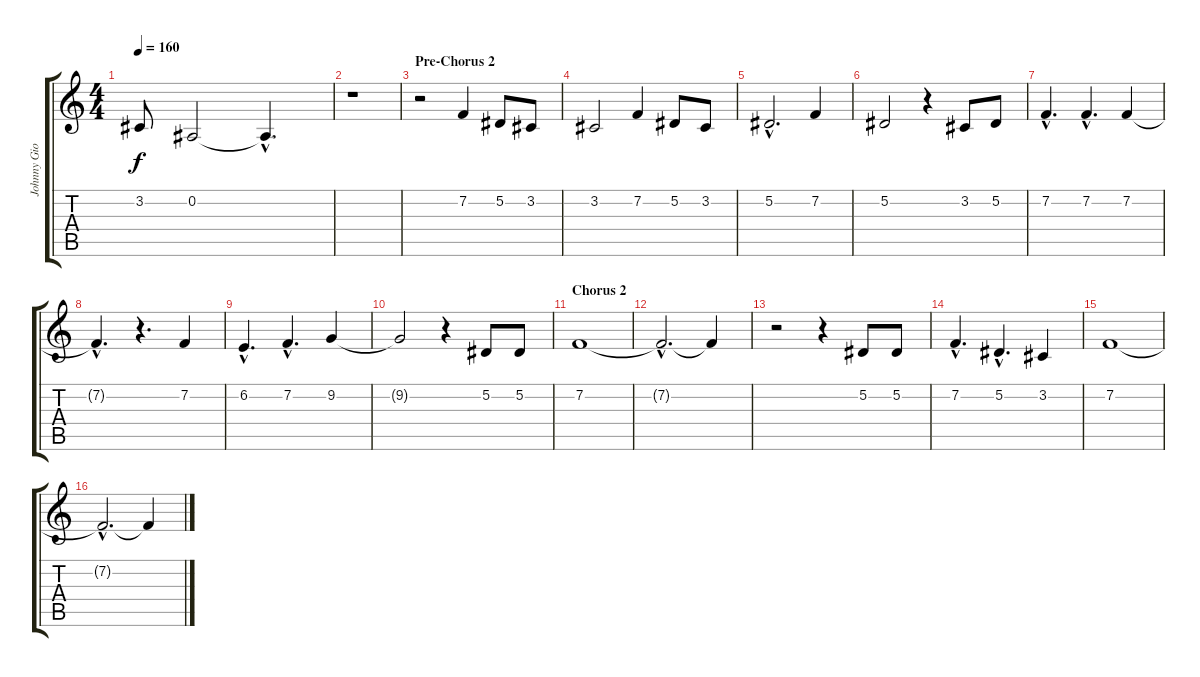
\track ("Johnny Gioeli - Lead vocals" "Johnny Gio") {instrument violin}
\staff {score tabs}
\tuning (Eb4 Bb3 Gb3 Db3 Ab2 Eb2) {hide}
\ts (4 4)
\tempo 160
\clef g2
\ks c
3.2.8{dy f} 0.2.2 0.2{hac t}.4{d} |
r.1 |
\section ("" "Pre-Chorus 2")
r.2 7.2.4 5.2.8 3.2.8 |
3.2.2 7.2.4 5.2.8 3.2.8 |
5.2{hac}.2{d} 7.2.4 |
5.2.2 r.4 3.2.8 5.2.8 |
7.2{hac}.4{d} 7.2{hac}.4{d} 7.2.4 |
7.2{hac t}.4{d} r.4{d} 7.2.4 |
6.2{hac}.4{d} 7.2{hac}.4{d} 9.2.4 |
9.2{t}.2 r.4 5.2.8 5.2.8 |
\section ("" "Chorus 2")
7.2.1 |
7.2{hac t}.2{d} 7.2{t}.4 |
r.2 r.4 5.2.8 5.2.8 |
7.2{hac}.4{d} 5.2{hac}.4{d} 3.2.4 |
7.2.1 |
7.2{hac t}.2{d} 7.2{t}.4
